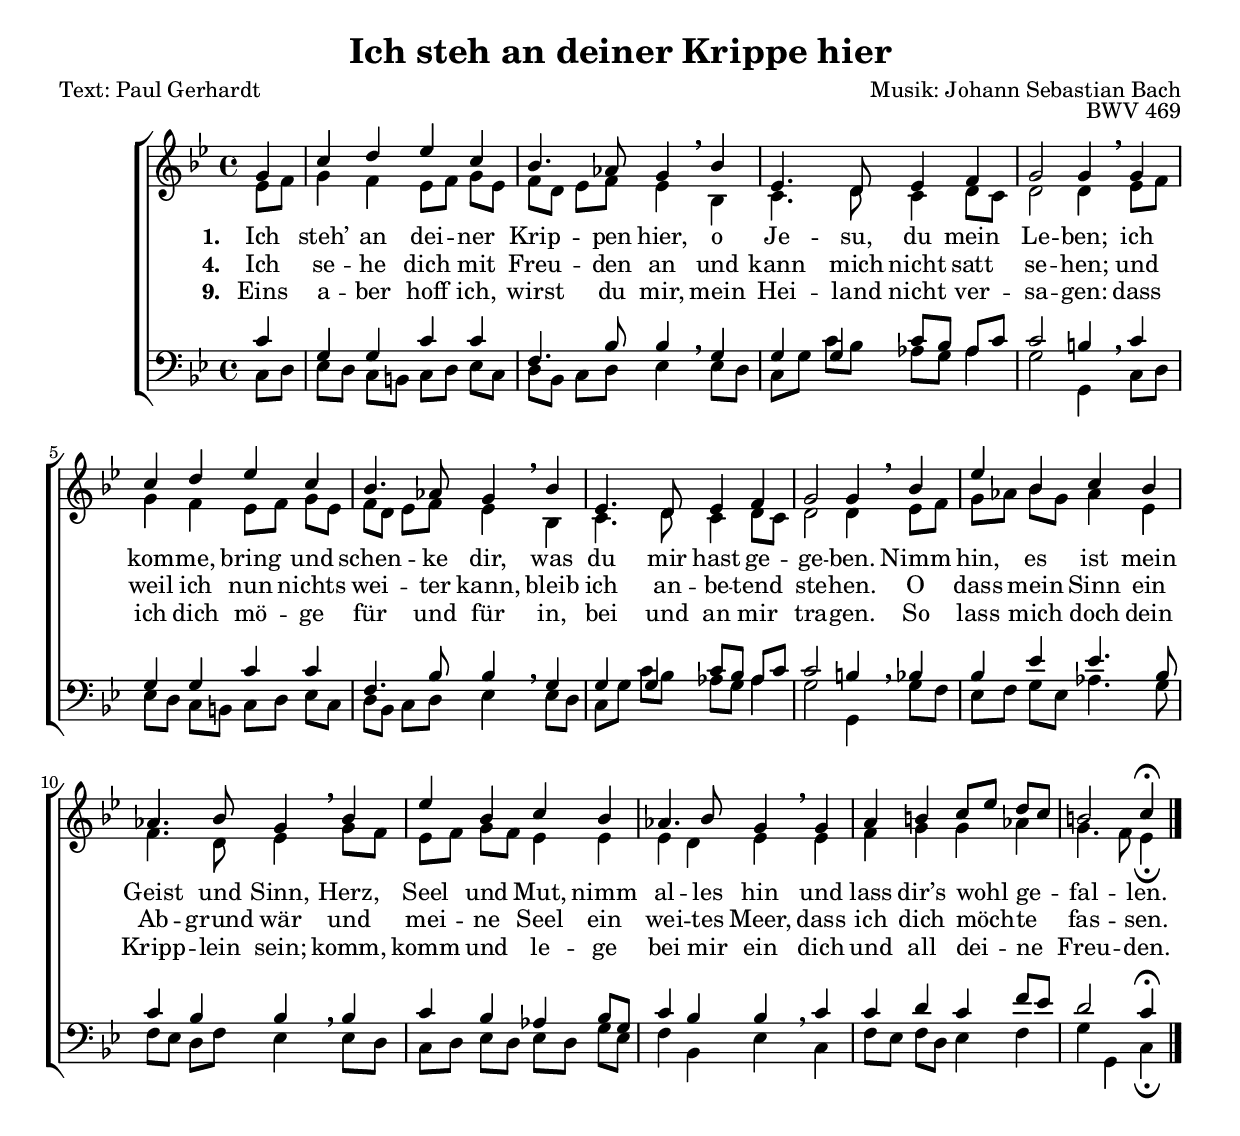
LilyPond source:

\version "2.12.3"
\include "deutsch.ly"


snotes = \relative c'' {
  \partial 4
  g4
  c d es c
  b4. as8 g4 \breathe b
  es,4. d8 es4 f
  g2 g4 \breathe g
  c d es c
  b4. as8 g4 \breathe b
  es,4. d8 es4 f
  g2 g4 \breathe b
  es b c b
  as4. b8 g4 \breathe b
  es b c b
  as4. b8 g4 \breathe g
  a h c8[ es] d[ c]
  %\set Timing.measurePosition = #(ly:make-moment 1 4)
  h2 c4\fermata
  \bar "|."
}

anotes = \relative c' {
  \partial 4
  es8[ f]
  g4 f es8[ f] g[ es]
  f[ d] es[ f] es4 \breathe b
  c4. d8 c4 d8[ c]
  d2 d4 \breathe es8[ f]
  g4 f es8[ f] g[ es]
  f[ d] es[ f] es4 \breathe b
  c4. d8 c4 d8[ c]
  d2 d4 \breathe es8[ f]
  g[ as] b[ g] as4 es
  f4. d8 es4 \breathe g8[ f]
  es[ f] g[ f] es4 es
  es d es \breathe es
  f g g as
  
  g4. f8 es4\fermata
}

tnotes = \relative c' {
  \partial 4
  c4
  g g c c
  f,4. b8 b4 \breathe g
  g g c8[ b] as[ c]
  c2 h4 \breathe c
  g g c c
  f,4. b8 b4 \breathe g
  g g c8[ b] as[ c]
  c2 h4 \breathe b
  b es es4. b8
  c4 b b \breathe b
  c b as b8[ g]
  c4 b b \breathe c
  c d c f8[ es]
  
  d2 c4 \fermata
}

bnotes = \relative c {
  \partial 4
  \repeat unfold 2 {
    c8[ d]
    es[ d] c[ h] c[ d] es[ c]
    d[ b] c[ d] es4 \breathe es8[ d]
    c[ g'] c[ b] as[ g] as4
    g2 g,4 \breathe }
  g'8[ f]
  es[ f] g[ es] as4. g8
  f8[ es] d[ f] es4 \breathe es8[ d]
  c[ d] es[ d] es[ d] g[ es]
  f4 b, es c
  f8[ es] f[ d] es4 f
 
  g g, c\fermata
}

choraltextone = \lyricmode {
  \set stanza = #"1. "
  Ich steh’ an dei -- ner Krip -- pen hier,
  o Je -- su, du mein Le -- ben;
  ich kom -- me, bring und schen -- ke dir,
  was du mir hast ge -- ge -- ben.
  Nimm hin, es ist mein Geist und Sinn,
  Herz, Seel und Mut, nimm al -- les hin
  und lass dir’s wohl ge -- fal -- len.
}

choraltextfour = \lyricmode {
  \set stanza = #"4. "
  Ich se -- he dich mit Freu -- den an
  und kann mich nicht satt se -- hen;
  und weil ich nun nichts wei -- ter kann,
  bleib ich an -- be -- tend ste -- hen.
  O dass mein Sinn ein Ab -- grund wär
  und mei -- ne Seel ein wei -- tes Meer,
  dass ich dich möch -- te fas -- sen.
}

choraltextnine = \lyricmode {
  \set stanza = #"9. "
  Eins a -- ber hoff ich, wirst du mir,
  mein Hei -- land nicht ver -- sa -- gen:
  dass ich dich mö -- ge für und für
  in, bei und an mir tra -- gen.
  So lass mich doch dein Kripp -- lein sein;
  komm, komm und le -- ge bei mir ein
  dich und all dei -- ne Freu -- den.
}

spart = {
  \new Staff <<
    \new Voice = "s" {
      \key g \minor
      \autoBeamOff
      \snotes
    }
    \new Lyrics \lyricsto "s" \choraltextone
    \new Lyrics \lyricsto "s" \choraltextfour
    \new Lyrics \lyricsto "s" \choraltextnine
  >>
  
}



\bookpart {
  
  \header {
    title = "Ich steh an deiner Krippe hier"
    composer = "Musik: Johann Sebastian Bach"
    poet = "Text: Paul Gerhardt"
    opus = "BWV 469"
  }
  
  #(set-global-staff-size 19)

  \score {
    \new ChoirStaff <<
      \new Staff <<
        \key g \minor
        \new Voice = "s" {
          \autoBeamOff
          \voiceOne
          \snotes
        }
        \new Voice = "a" {
          \autoBeamOff
          \voiceTwo
          \anotes
        }
        \new Lyrics \lyricsto "s" \choraltextone
        \new Lyrics \lyricsto "s" \choraltextfour
        \new Lyrics \lyricsto "s" \choraltextnine
      >>
      
      \new Staff <<
        \key g \minor
        \clef bass
        \new Voice = "t" {
          
          \autoBeamOff
          \voiceOne
          \tnotes
        }
        
        \new Voice = "b" {
          \autoBeamOff
          \voiceTwo
          \bnotes
        }
      >>
      
    >>
  }
}
          
  

  
